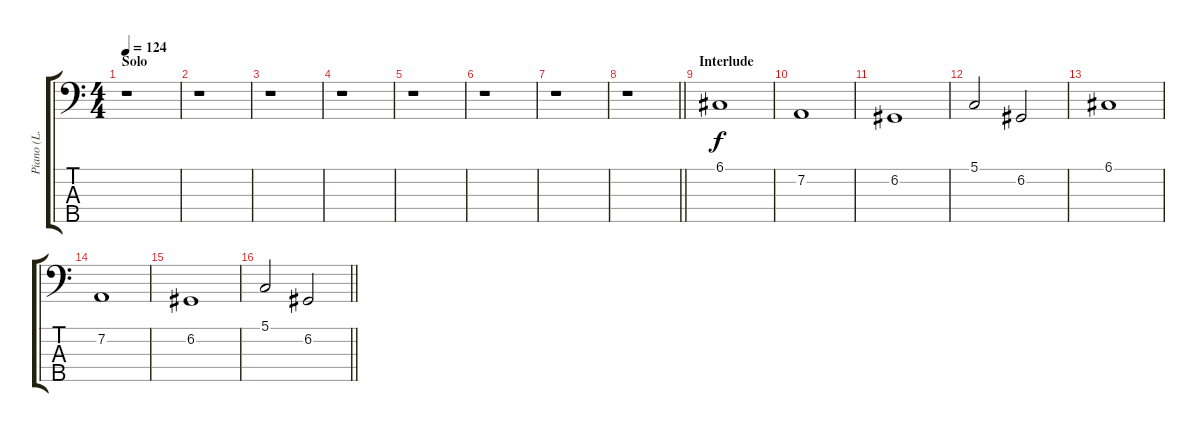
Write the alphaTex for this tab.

\track ("Piano (L. Hand)" "Piano (L. ") {instrument acousticgrandpiano}
\staff {score tabs}
\tuning (G2 D2 A1 E1 B0) {hide}
\ts (4 4)
\section ("" "Solo")
\tempo 124
\clef f4
\ks c
r.1{dy f} |
r.1 |
r.1 |
r.1 |
r.1 |
r.1 |
r.1 |
\barLineRight lightlight
r.1 |
\section ("" "Interlude")
6.1.1 |
7.2.1 |
6.2.1 |
5.1.2 6.2.2 |
6.1.1 |
7.2.1 |
6.2.1 |
\barLineRight lightlight
5.1.2 6.2.2
